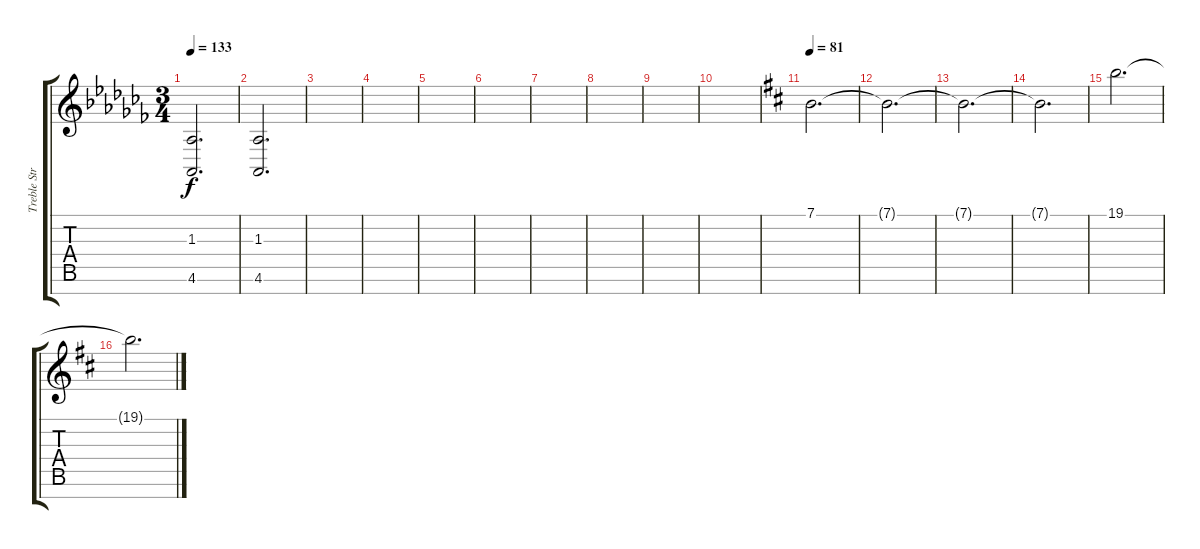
\track ("Treble Strings" "Treble Str") {instrument stringensemble2}
\staff {score tabs}
\tuning (E4 B3 G3 D3 A2 E2 B1) {hide}
\ts (3 4)
\tempo 133
\clef g2
\ks abminor
(1.3 4.6).2{d dy f} |
(1.3 4.6).2{d} |
|
|
|
|
|
|
|
|
\tempo 81
\ks bminor
7.1.2{d volume 5} |
7.1{t}.2{d} |
7.1{t}.2{d} |
7.1{t}.2{d} |
19.1.2{d} |
19.1{t}.2{d}
